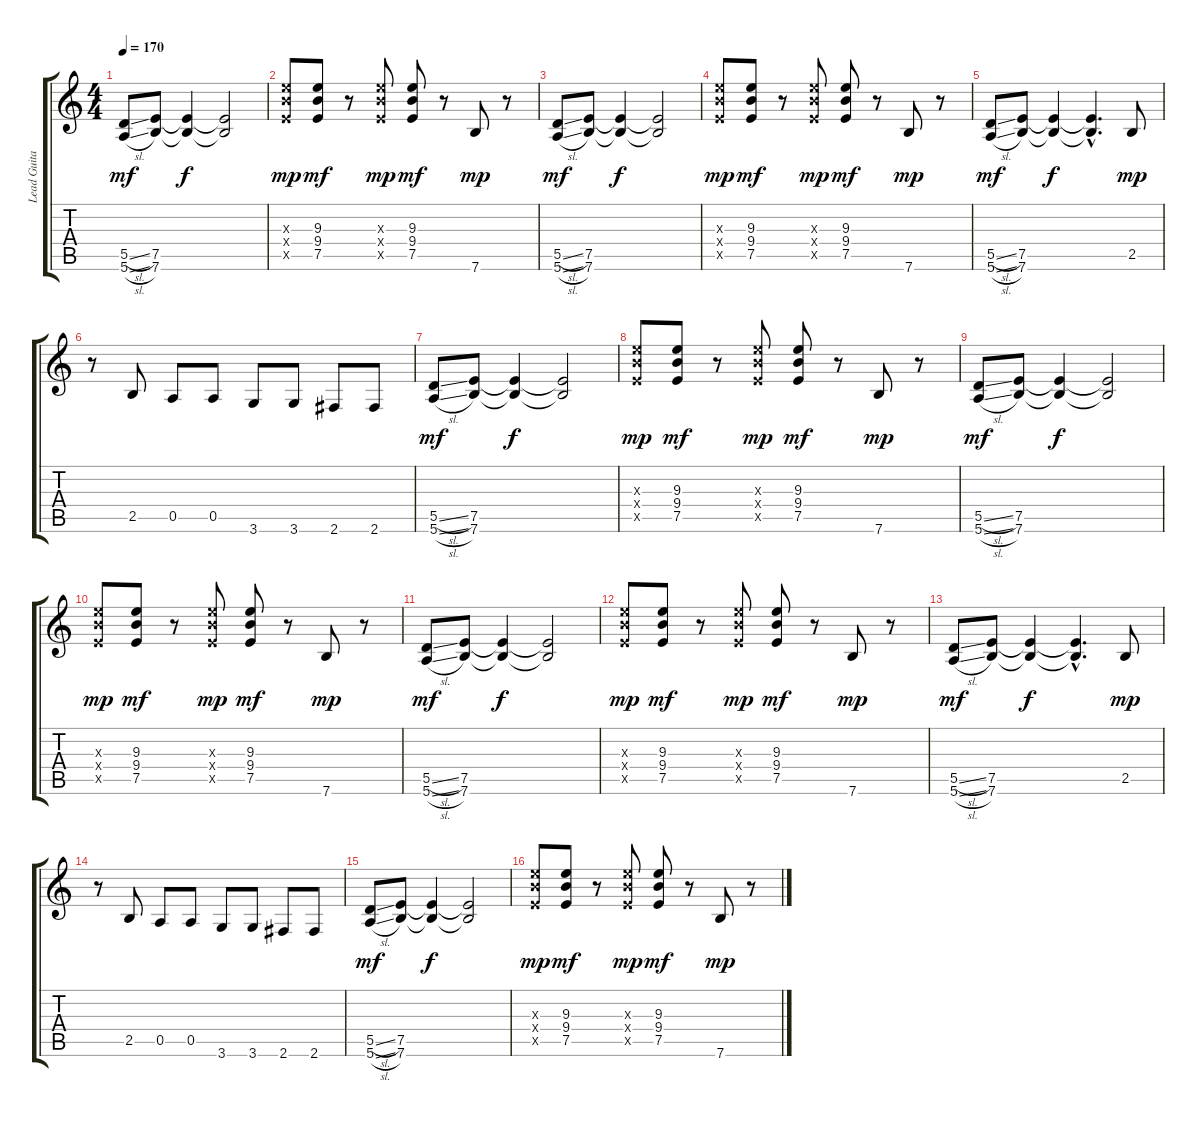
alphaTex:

\track ("Lead Guitar" "Lead Guita") {instrument electricguitarclean}
\staff {score tabs}
\tuning (E4 B3 G3 D3 A2 E2) {hide}
\ts (4 4)
\tempo 170
\clef g2
\ks c
(5.5{sl} 5.6{sl}).8{dy mf} (7.5 7.6).8 (7.5{t} 7.6{t}).4{dy f} (7.5{t} 7.6{t}).2 |
(9.3{x} 9.4{x} 7.5{x}).8{dy mp} (9.3 9.4 7.5).8{dy mf} r.8 (9.3{x} 9.4{x} 7.5{x}).8{dy mp} (9.3 9.4 7.5).8{dy mf} r.8 7.6.8{dy mp} r.8 |
(5.5{sl} 5.6{sl}).8{dy mf} (7.5 7.6).8 (7.5{t} 7.6{t}).4{dy f} (7.5{t} 7.6{t}).2 |
(9.3{x} 9.4{x} 7.5{x}).8{dy mp} (9.3 9.4 7.5).8{dy mf} r.8 (9.3{x} 9.4{x} 7.5{x}).8{dy mp} (9.3 9.4 7.5).8{dy mf} r.8 7.6.8{dy mp} r.8 |
(5.5{sl} 5.6{sl}).8{dy mf} (7.5 7.6).8 (7.5{t} 7.6{t}).4{dy f} (7.5{hac t} 7.6{hac t}).4{d} 2.5.8{dy mp} |
r.8 2.5.8 0.5.8 0.5.8 3.6.8 3.6.8 2.6.8 2.6.8 |
(5.5{sl} 5.6{sl}).8{dy mf} (7.5 7.6).8 (7.5{t} 7.6{t}).4{dy f} (7.5{t} 7.6{t}).2 |
(9.3{x} 9.4{x} 7.5{x}).8{dy mp} (9.3 9.4 7.5).8{dy mf} r.8 (9.3{x} 9.4{x} 7.5{x}).8{dy mp} (9.3 9.4 7.5).8{dy mf} r.8 7.6.8{dy mp} r.8 |
(5.5{sl} 5.6{sl}).8{dy mf} (7.5 7.6).8 (7.5{t} 7.6{t}).4{dy f} (7.5{t} 7.6{t}).2 |
(9.3{x} 9.4{x} 7.5{x}).8{dy mp} (9.3 9.4 7.5).8{dy mf} r.8 (9.3{x} 9.4{x} 7.5{x}).8{dy mp} (9.3 9.4 7.5).8{dy mf} r.8 7.6.8{dy mp} r.8 |
(5.5{sl} 5.6{sl}).8{dy mf} (7.5 7.6).8 (7.5{t} 7.6{t}).4{dy f} (7.5{t} 7.6{t}).2 |
(9.3{x} 9.4{x} 7.5{x}).8{dy mp} (9.3 9.4 7.5).8{dy mf} r.8 (9.3{x} 9.4{x} 7.5{x}).8{dy mp} (9.3 9.4 7.5).8{dy mf} r.8 7.6.8{dy mp} r.8 |
(5.5{sl} 5.6{sl}).8{dy mf} (7.5 7.6).8 (7.5{t} 7.6{t}).4{dy f} (7.5{hac t} 7.6{hac t}).4{d} 2.5.8{dy mp} |
r.8 2.5.8 0.5.8 0.5.8 3.6.8 3.6.8 2.6.8 2.6.8 |
(5.5{sl} 5.6{sl}).8{dy mf} (7.5 7.6).8 (7.5{t} 7.6{t}).4{dy f} (7.5{t} 7.6{t}).2 |
(9.3{x} 9.4{x} 7.5{x}).8{dy mp} (9.3 9.4 7.5).8{dy mf} r.8 (9.3{x} 9.4{x} 7.5{x}).8{dy mp} (9.3 9.4 7.5).8{dy mf} r.8 7.6.8{dy mp} r.8
